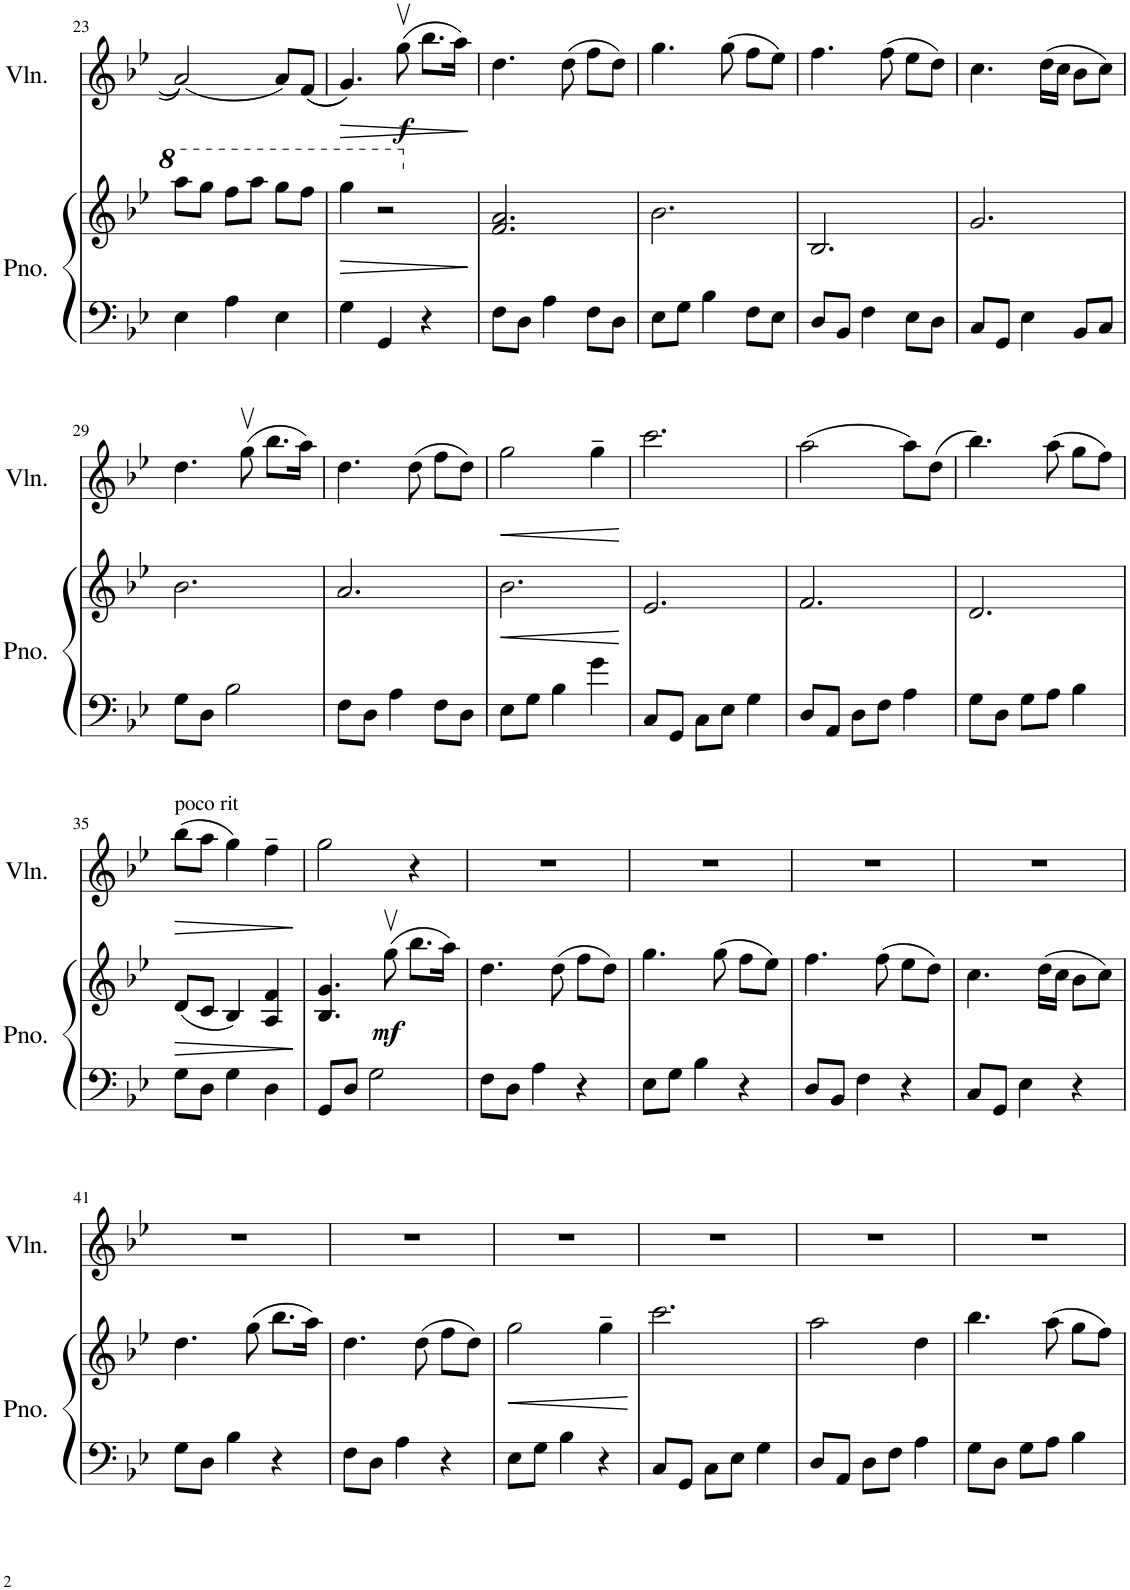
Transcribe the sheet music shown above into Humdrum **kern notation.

**kern	**kern	**dynam	**kern	**dynam
*part2	*part2	*part2	*part1	*part1
*staff3	*staff2	*staff2/3	*staff1	*staff1
*I"Piano	*	*	*I"Violin	*
*I'Pno.	*	*	*I'Vln.	*
!!LO:PB:g=z
*clefF4	*clefG2	*	*clefG2	*
*k[b-e-]	*k[b-e-]	*	*k[b-e-]	*
*M3/4	*M3/4	*	*M3/4	*
=23	=23	=23	=23	=23
4E-\	8aaa\L	.	(2a/	.
.	8ggg\J	.	.	.
4A\	8fff\L	.	.	.
.	8aaa\J	.	.	.
4E-\	8ggg\L	.	8a/L)	.
.	8fff\J	.	((8f/J	.
=24	=24	=24	=24	=24
!	!	!LO:HP:b	!	!LO:HP:b
4G\	4ggg\	>	4.g/))	>
4GG/	2r	.	.	.
!	!	!	!	!LO:DY:b
.	.	.	(8ggv\	f
4r	.	.	8.bb-\L	.
.	.	.	16aa\Jk)	.
.	.	]	.	]
=25	=25	=25	=25	=25
8F\L	2.f/ 2.a/	.	4.dd\	.
8D\J	.	.	.	.
4A\	.	.	.	.
.	.	.	(8dd\	.
8F\L	.	.	8ff\L	.
8D\J	.	.	8dd\J)	.
=26	=26	=26	=26	=26
8E-\L	2.b-\	.	4.gg\	.
8G\J	.	.	.	.
4B-\	.	.	.	.
.	.	.	(8gg\	.
8F\L	.	.	8ff\L	.
8E-\J	.	.	8ee-\J)	.
=27	=27	=27	=27	=27
8D/L	2.B-/	.	4.ff\	.
8BB-/J	.	.	.	.
4F\	.	.	.	.
.	.	.	(8ff\	.
8E-\L	.	.	8ee-\L	.
8D\J	.	.	8dd\J)	.
=28	=28	=28	=28	=28
8C/L	2.g/	.	4.cc\	.
8GG/J	.	.	.	.
4E-\	.	.	.	.
.	.	.	(16dd\LL	.
.	.	.	16cc\JJ	.
8BB-/L	.	.	8b-\L	.
8C/J	.	.	8cc\J)	.
!!LO:LB:g=z
=29	=29	=29	=29	=29
8G\L	2.b-\	.	4.dd\	.
8D\J	.	.	.	.
2B-\	.	.	.	.
.	.	.	(8ggv\	.
.	.	.	8.bb-\L	.
.	.	.	16aa\Jk)	.
=30	=30	=30	=30	=30
8F\L	2.a/	.	4.dd\	.
8D\J	.	.	.	.
4A\	.	.	.	.
.	.	.	(8dd\	.
8F\L	.	.	8ff\L	.
8D\J	.	.	8dd\J)	.
=31	=31	=31	=31	=31
!	!	!LO:HP:b	!	!LO:HP:b
8E-\L	2.b-\	<	2gg\	<
8G\J	.	.	.	.
4B-\	.	.	.	.
4g\	.	.	4gg~\	.
.	.	[	.	[
=32	=32	=32	=32	=32
8C/L	2.e-/	.	2.ccc\	.
8GG/J	.	.	.	.
8C\L	.	.	.	.
8E-\J	.	.	.	.
4G\	.	.	.	.
=33	=33	=33	=33	=33
8D/L	2.f/	.	(2aa\	.
8AA/J	.	.	.	.
8D\L	.	.	.	.
8F\J	.	.	.	.
4A\	.	.	8aa\L)	.
.	.	.	(8dd\J	.
=34	=34	=34	=34	=34
8G\L	2.d/	.	4.bb-\)	.
8D\J	.	.	.	.
8G\L	.	.	.	.
8A\J	.	.	(8aa\	.
4B-\	.	.	8gg\L	.
.	.	.	8ff\J)	.
!!LO:LB:g=z
=35	=35	=35	=35	=35
!	!	!	!LO:TX:a:t=poco rit	!
!	!	!LO:HP:b	!	!LO:HP:b
8G\L	(8d/L	>	(8bb-\L	>
8D\J	8c/J	.	8aa\J	.
4G\	4B-/)	.	4gg\)	.
4D\	4A/ 4f/	.	4ff~\	.
.	.	]	.	]
=36	=36	=36	=36	=36
8GG/L	4.B-/ 4.g/	.	2gg\	.
8D/J	.	.	.	.
2G\	.	.	.	.
!	!	!LO:DY:b	!	!
.	(8ggv\	mf	.	.
.	8.bb-\L	.	4r	.
.	16aa\Jk)	.	.	.
=37	=37	=37	=37	=37
8F\L	4.dd\	.	2.r	.
8D\J	.	.	.	.
4A\	.	.	.	.
.	(8dd\	.	.	.
4r	8ff\L	.	.	.
.	8dd\J)	.	.	.
=38	=38	=38	=38	=38
8E-\L	4.gg\	.	2.r	.
8G\J	.	.	.	.
4B-\	.	.	.	.
.	(8gg\	.	.	.
4r	8ff\L	.	.	.
.	8ee-\J)	.	.	.
=39	=39	=39	=39	=39
8D/L	4.ff\	.	2.r	.
8BB-/J	.	.	.	.
4F\	.	.	.	.
.	(8ff\	.	.	.
4r	8ee-\L	.	.	.
.	8dd\J)	.	.	.
=40	=40	=40	=40	=40
8C/L	4.cc\	.	2.r	.
8GG/J	.	.	.	.
4E-\	.	.	.	.
.	(16dd\LL	.	.	.
.	16cc\JJ	.	.	.
4r	8b-\L	.	.	.
.	8cc\J)	.	.	.
!!LO:LB:g=z
=41	=41	=41	=41	=41
8G\L	4.dd\	.	2.r	.
8D\J	.	.	.	.
4B-\	.	.	.	.
.	(8gg\	.	.	.
4r	8.bb-\L	.	.	.
.	16aa\Jk)	.	.	.
=42	=42	=42	=42	=42
8F\L	4.dd\	.	2.r	.
8D\J	.	.	.	.
4A\	.	.	.	.
.	(8dd\	.	.	.
4r	8ff\L	.	.	.
.	8dd\J)	.	.	.
=43	=43	=43	=43	=43
!	!	!LO:HP:b	!	!
8E-\L	2gg\	<	2.r	.
8G\J	.	.	.	.
4B-\	.	.	.	.
4r	4gg~\	.	.	.
.	.	[	.	.
=44	=44	=44	=44	=44
8C/L	2.ccc\	.	2.r	.
8GG/J	.	.	.	.
8C\L	.	.	.	.
8E-\J	.	.	.	.
4G\	.	.	.	.
=45	=45	=45	=45	=45
8D/L	2aa\	.	2.r	.
8AA/J	.	.	.	.
8D\L	.	.	.	.
8F\J	.	.	.	.
4A\	4dd\	.	.	.
=46	=46	=46	=46	=46
8G\L	4.bb-\	.	2.r	.
8D\J	.	.	.	.
8G\L	.	.	.	.
8A\J	(8aa\	.	.	.
4B-\	8gg\L	.	.	.
.	8ff\J)	.	.	.
=	=	=	=	=
*-	*-	*-	*-	*-
